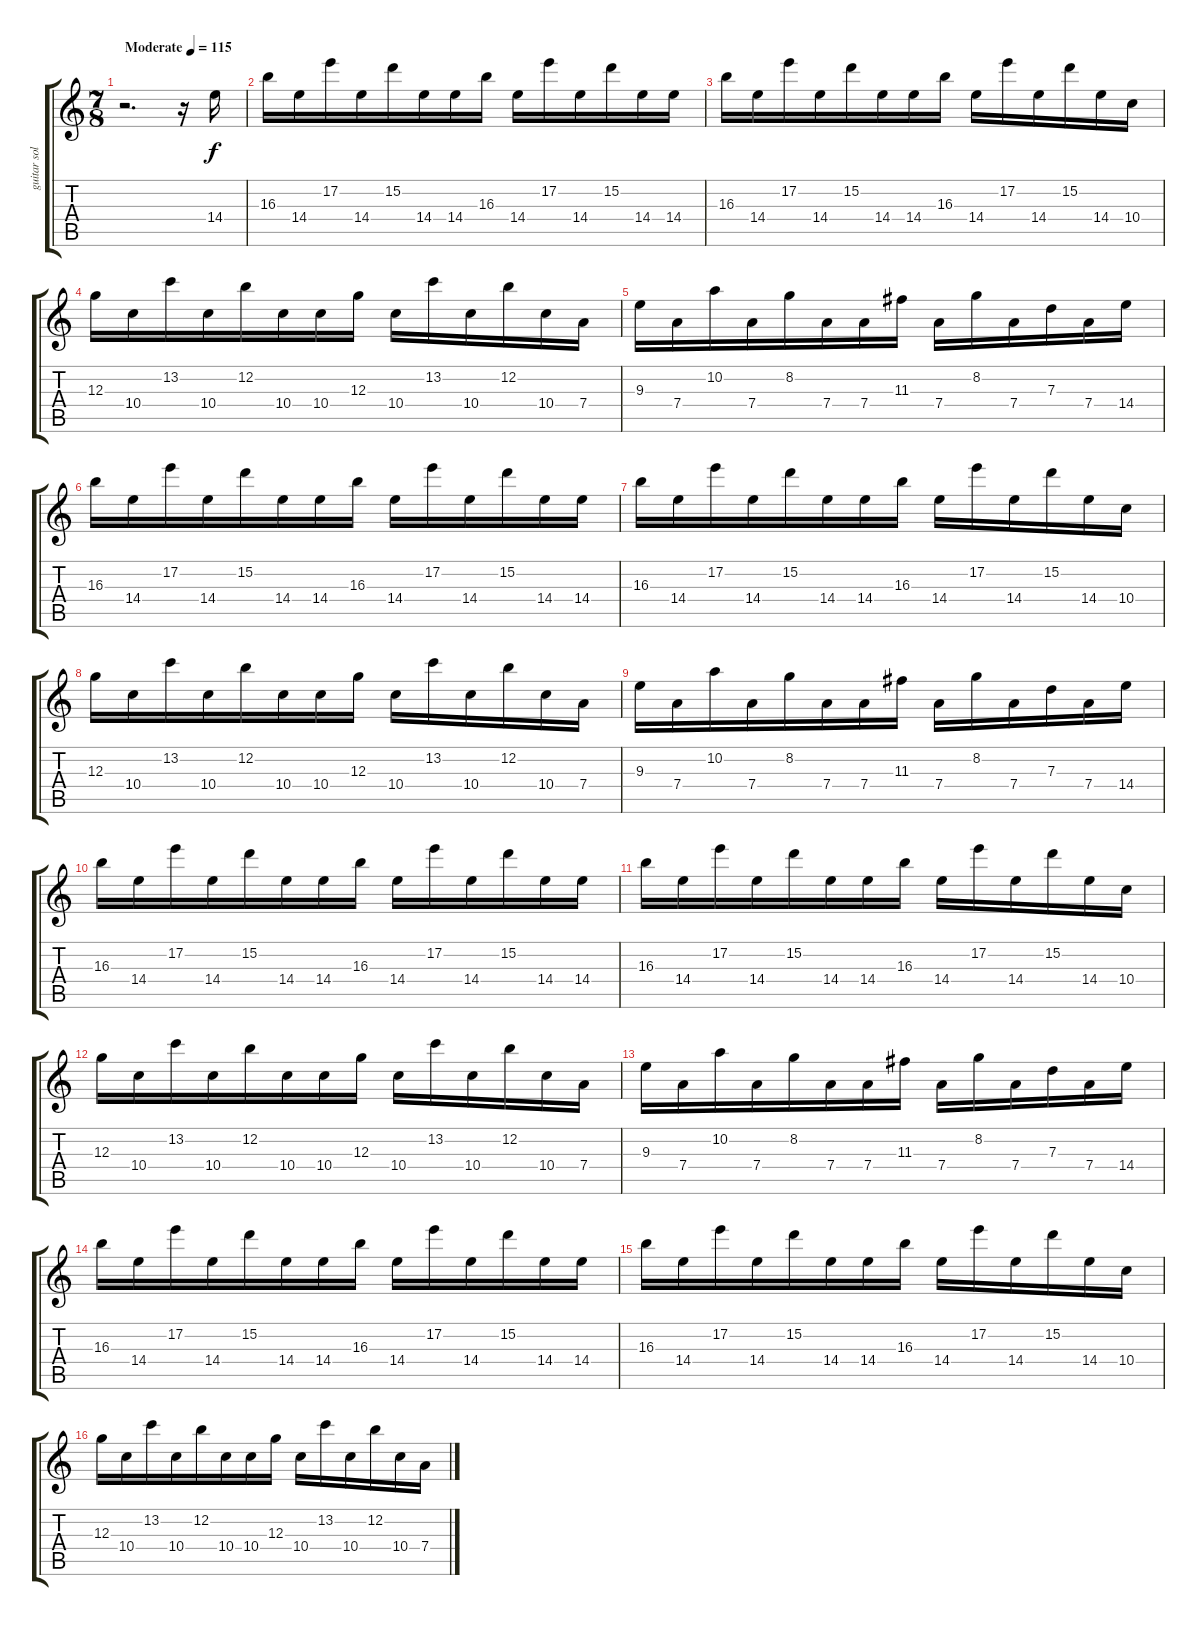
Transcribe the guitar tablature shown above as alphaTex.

\track ("guitar solo" "guitar sol") {instrument distortionguitar}
\staff {score tabs}
\tuning (E4 B3 G3 D3 A2 E2) {hide}
\ts (7 8)
\tempo (115 "Moderate")
\clef g2
\ks c
r.2{d dy f instrument distortionguitar} r.16 14.4.16 |
16.3.16 14.4.16 17.2.16 14.4.16 15.2.16 14.4.16 14.4.16 16.3.16 14.4.16 17.2.16 14.4.16 15.2.16 14.4.16 14.4.16 |
16.3.16 14.4.16 17.2.16 14.4.16 15.2.16 14.4.16 14.4.16 16.3.16 14.4.16 17.2.16 14.4.16 15.2.16 14.4.16 10.4.16 |
12.3.16 10.4.16 13.2.16 10.4.16 12.2.16 10.4.16 10.4.16 12.3.16 10.4.16 13.2.16 10.4.16 12.2.16 10.4.16 7.4.16 |
9.3.16 7.4.16 10.2.16 7.4.16 8.2.16 7.4.16 7.4.16 11.3.16 7.4.16 8.2.16 7.4.16 7.3.16 7.4.16 14.4.16 |
16.3.16 14.4.16 17.2.16 14.4.16 15.2.16 14.4.16 14.4.16 16.3.16 14.4.16 17.2.16 14.4.16 15.2.16 14.4.16 14.4.16 |
16.3.16 14.4.16 17.2.16 14.4.16 15.2.16 14.4.16 14.4.16 16.3.16 14.4.16 17.2.16 14.4.16 15.2.16 14.4.16 10.4.16 |
12.3.16 10.4.16 13.2.16 10.4.16 12.2.16 10.4.16 10.4.16 12.3.16 10.4.16 13.2.16 10.4.16 12.2.16 10.4.16 7.4.16 |
9.3.16 7.4.16 10.2.16 7.4.16 8.2.16 7.4.16 7.4.16 11.3.16 7.4.16 8.2.16 7.4.16 7.3.16 7.4.16 14.4.16 |
16.3.16 14.4.16 17.2.16 14.4.16 15.2.16 14.4.16 14.4.16 16.3.16 14.4.16 17.2.16 14.4.16 15.2.16 14.4.16 14.4.16 |
16.3.16 14.4.16 17.2.16 14.4.16 15.2.16 14.4.16 14.4.16 16.3.16 14.4.16 17.2.16 14.4.16 15.2.16 14.4.16 10.4.16 |
12.3.16 10.4.16 13.2.16 10.4.16 12.2.16 10.4.16 10.4.16 12.3.16 10.4.16 13.2.16 10.4.16 12.2.16 10.4.16 7.4.16 |
9.3.16 7.4.16 10.2.16 7.4.16 8.2.16 7.4.16 7.4.16 11.3.16 7.4.16 8.2.16 7.4.16 7.3.16 7.4.16 14.4.16 |
16.3.16 14.4.16 17.2.16 14.4.16 15.2.16 14.4.16 14.4.16 16.3.16 14.4.16 17.2.16 14.4.16 15.2.16 14.4.16 14.4.16 |
16.3.16 14.4.16 17.2.16 14.4.16 15.2.16 14.4.16 14.4.16 16.3.16 14.4.16 17.2.16 14.4.16 15.2.16 14.4.16 10.4.16 |
12.3.16 10.4.16 13.2.16 10.4.16 12.2.16 10.4.16 10.4.16 12.3.16 10.4.16 13.2.16 10.4.16 12.2.16 10.4.16 7.4.16
